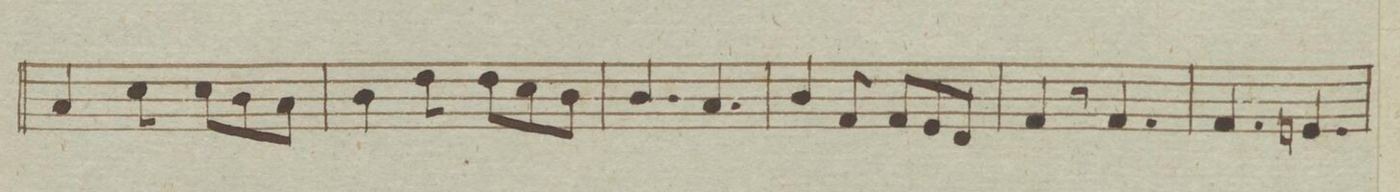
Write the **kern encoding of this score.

**kern
*I"Oboe Secondo.
*clefG2
*k[b-e-]
*met(c)
*M6/8
4a/
8cc\
8cc\L
8b-\
8a\J
=40
4b-\
8dd\
8dd\L
8cc\
8b-\J
=41
4.b-/
4.a/
=42
4b-/
8f/
8f/L
8e-/
8d/J
=43
4f/
8r
4.f/
=44
4.f/
4.en/
=45
*-
